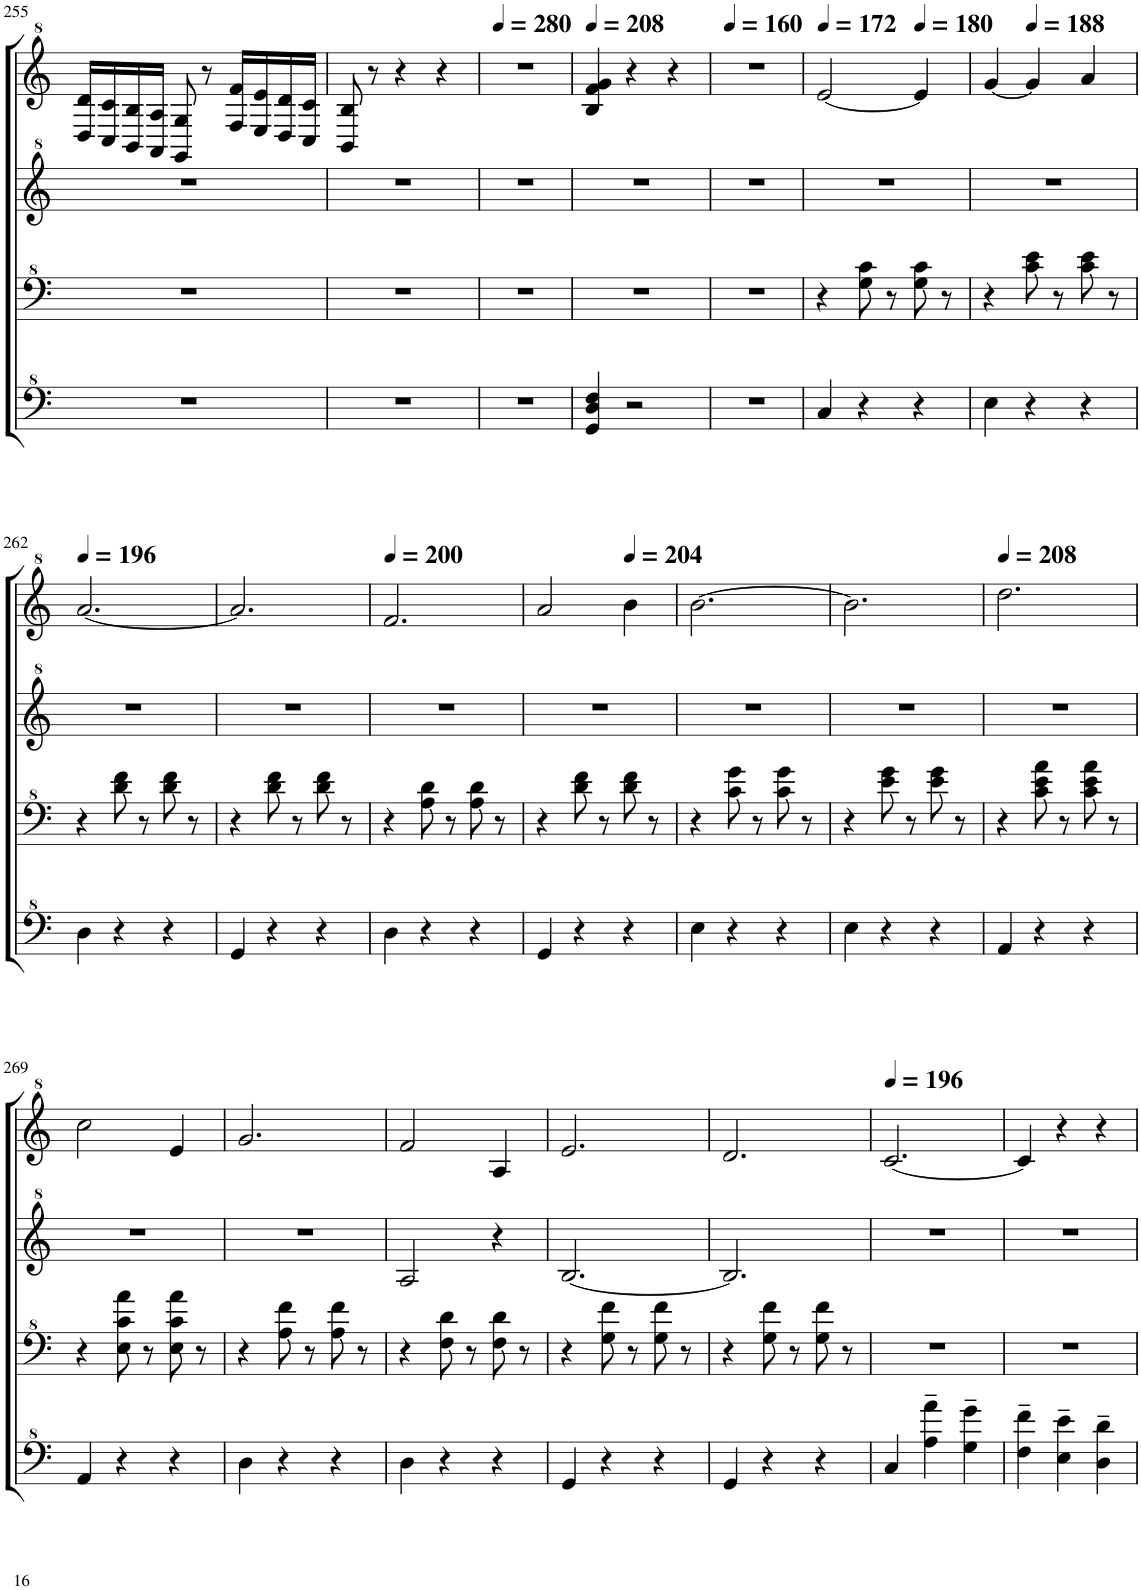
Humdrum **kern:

**kern	**kern	**kern	**kern
*part1	*part1	*part1	*part1
*staff4	*staff3	*staff2	*staff1
*I"Model III	*	*	*
!!LO:PB:g=z
*clefF^4	*clefF^4	*clefG^2	*clefG^2
*k[]	*k[]	*k[]	*k[]
*M3/4	*M3/4	*M3/4	*M3/4
=255	=255	=255	=255
2.r	2.r	2.r	16d/ 16dd/LL
.	.	.	16c/ 16cc/
.	.	.	16B/ 16b/
.	.	.	16A/ 16a/JJ
.	.	.	8G/ 8g/
.	.	.	8r
.	.	.	16f/ 16ff/LL
.	.	.	16e/ 16ee/
.	.	.	16d/ 16dd/
.	.	.	16c/ 16cc/JJ
=256	=256	=256	=256
2.r	2.r	2.r	8B/ 8b/
.	.	.	8r
.	.	.	4r
.	.	.	4r
=257	=257	=257	=257
*	*	*	*MM280
2.r	2.r	2.r	2.r
=258	=258	=258	=258
*	*	*	*MM208
4G/ 4d/ 4f/	2.r	2.r	4b/ 4ff/ 4gg/
2r	.	.	4r
.	.	.	4r
=259	=259	=259	=259
*	*	*	*MM160
2.r	2.r	2.r	2.r
=260	=260	=260	=260
*	*	*	*MM172
4c/	4r	2.r	[2ee/
4r	8g\ 8cc\	.	.
.	8r	.	.
*	*	*	*MM180
4r	8g\ 8cc\	.	4ee/]
.	8r	.	.
=261	=261	=261	=261
4e\	4r	2.r	[4gg/
*	*	*	*MM188
4r	8cc\ 8ee\	.	4gg/]
.	8r	.	.
4r	8cc\ 8ee\	.	4aa/
.	8r	.	.
!!LO:LB:g=z
=262	=262	=262	=262
*	*	*	*MM196
4d\	4r	2.r	[2.aa/
4r	8dd\ 8ff\	.	.
.	8r	.	.
4r	8dd\ 8ff\	.	.
.	8r	.	.
=263	=263	=263	=263
4G/	4r	2.r	2.aa/]
4r	8dd\ 8ff\	.	.
.	8r	.	.
4r	8dd\ 8ff\	.	.
.	8r	.	.
=264	=264	=264	=264
*	*	*	*MM200
4d\	4r	2.r	2.ff/
4r	8a\ 8dd\	.	.
.	8r	.	.
4r	8a\ 8dd\	.	.
.	8r	.	.
=265	=265	=265	=265
4G/	4r	2.r	2aa/
4r	8dd\ 8ff\	.	.
.	8r	.	.
*	*	*	*MM204
4r	8dd\ 8ff\	.	4bb\
.	8r	.	.
=266	=266	=266	=266
4e\	4r	2.r	[2.bb\
4r	8cc\ 8gg\	.	.
.	8r	.	.
4r	8cc\ 8gg\	.	.
.	8r	.	.
=267	=267	=267	=267
4e\	4r	2.r	2.bb\]
4r	8ee\ 8gg\	.	.
.	8r	.	.
4r	8ee\ 8gg\	.	.
.	8r	.	.
=268	=268	=268	=268
*	*	*	*MM208
4A/	4r	2.r	2.ddd\
4r	8cc\ 8ee\ 8aa\	.	.
.	8r	.	.
4r	8cc\ 8ee\ 8aa\	.	.
.	8r	.	.
!!LO:LB:g=z
=269	=269	=269	=269
4A/	4r	2.r	2ccc\
4r	8e\ 8cc\ 8aa\	.	.
.	8r	.	.
4r	8e\ 8cc\ 8aa\	.	4ee/
.	8r	.	.
=270	=270	=270	=270
4d\	4r	2.r	2.gg/
4r	8a\ 8ff\	.	.
.	8r	.	.
4r	8a\ 8ff\	.	.
.	8r	.	.
=271	=271	=271	=271
4d\	4r	2a/	2ff/
4r	8f\ 8dd\	.	.
.	8r	.	.
4r	8f\ 8dd\	4r	4a/
.	8r	.	.
=272	=272	=272	=272
4G/	4r	[2.b/	2.ee/
4r	8g\ 8ff\	.	.
.	8r	.	.
4r	8g\ 8ff\	.	.
.	8r	.	.
=273	=273	=273	=273
4G/	4r	2.b/]	2.dd/
4r	8g\ 8ff\	.	.
.	8r	.	.
4r	8g\ 8ff\	.	.
.	8r	.	.
=274	=274	=274	=274
*	*	*	*MM196
4c/	2.r	2.r	[2.cc/
4a\~ 4aa\~	.	.	.
4g\~ 4gg\~	.	.	.
=275	=275	=275	=275
4f\~ 4ff\~	2.r	2.r	4cc/]
4e\~ 4ee\~	.	.	4r
4d\~ 4dd\~	.	.	4r
=	=	=	=
*-	*-	*-	*-
